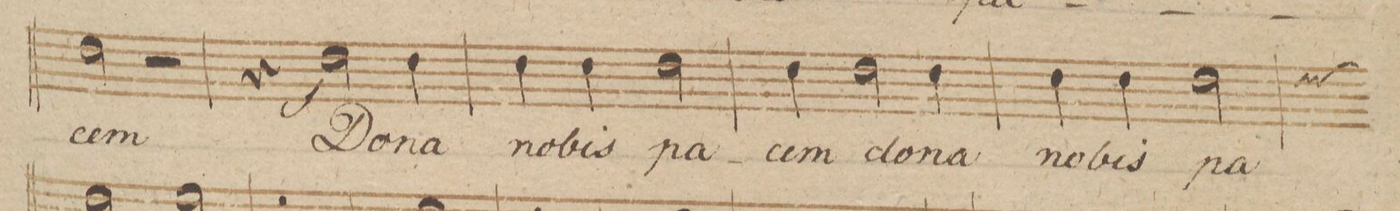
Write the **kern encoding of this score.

**kern	**text	**dynam
*I"Tenore.	*	*
*clefC4	*	*
*k[b-]	*	*
*met(c|)	*	*
*M2/2	*	*
2c\	-cem	.
2r	.	.
=9	=9	=9
4r	.	.
2c\	Do-	f
4c\	-na	.
=10	=10	=10
4c\	no-	.
4c\	-bis	.
2c\	pa-	.
=11	=11	=11
4c\	-cem	.
2c\	do-	.
4c\	-na	.
=12	=12	=12
4c\	no-	.
4c\	-bis	.
2c\	pa-	.
*custos	*	*
=13	=13	=13
*-	*-	*-
